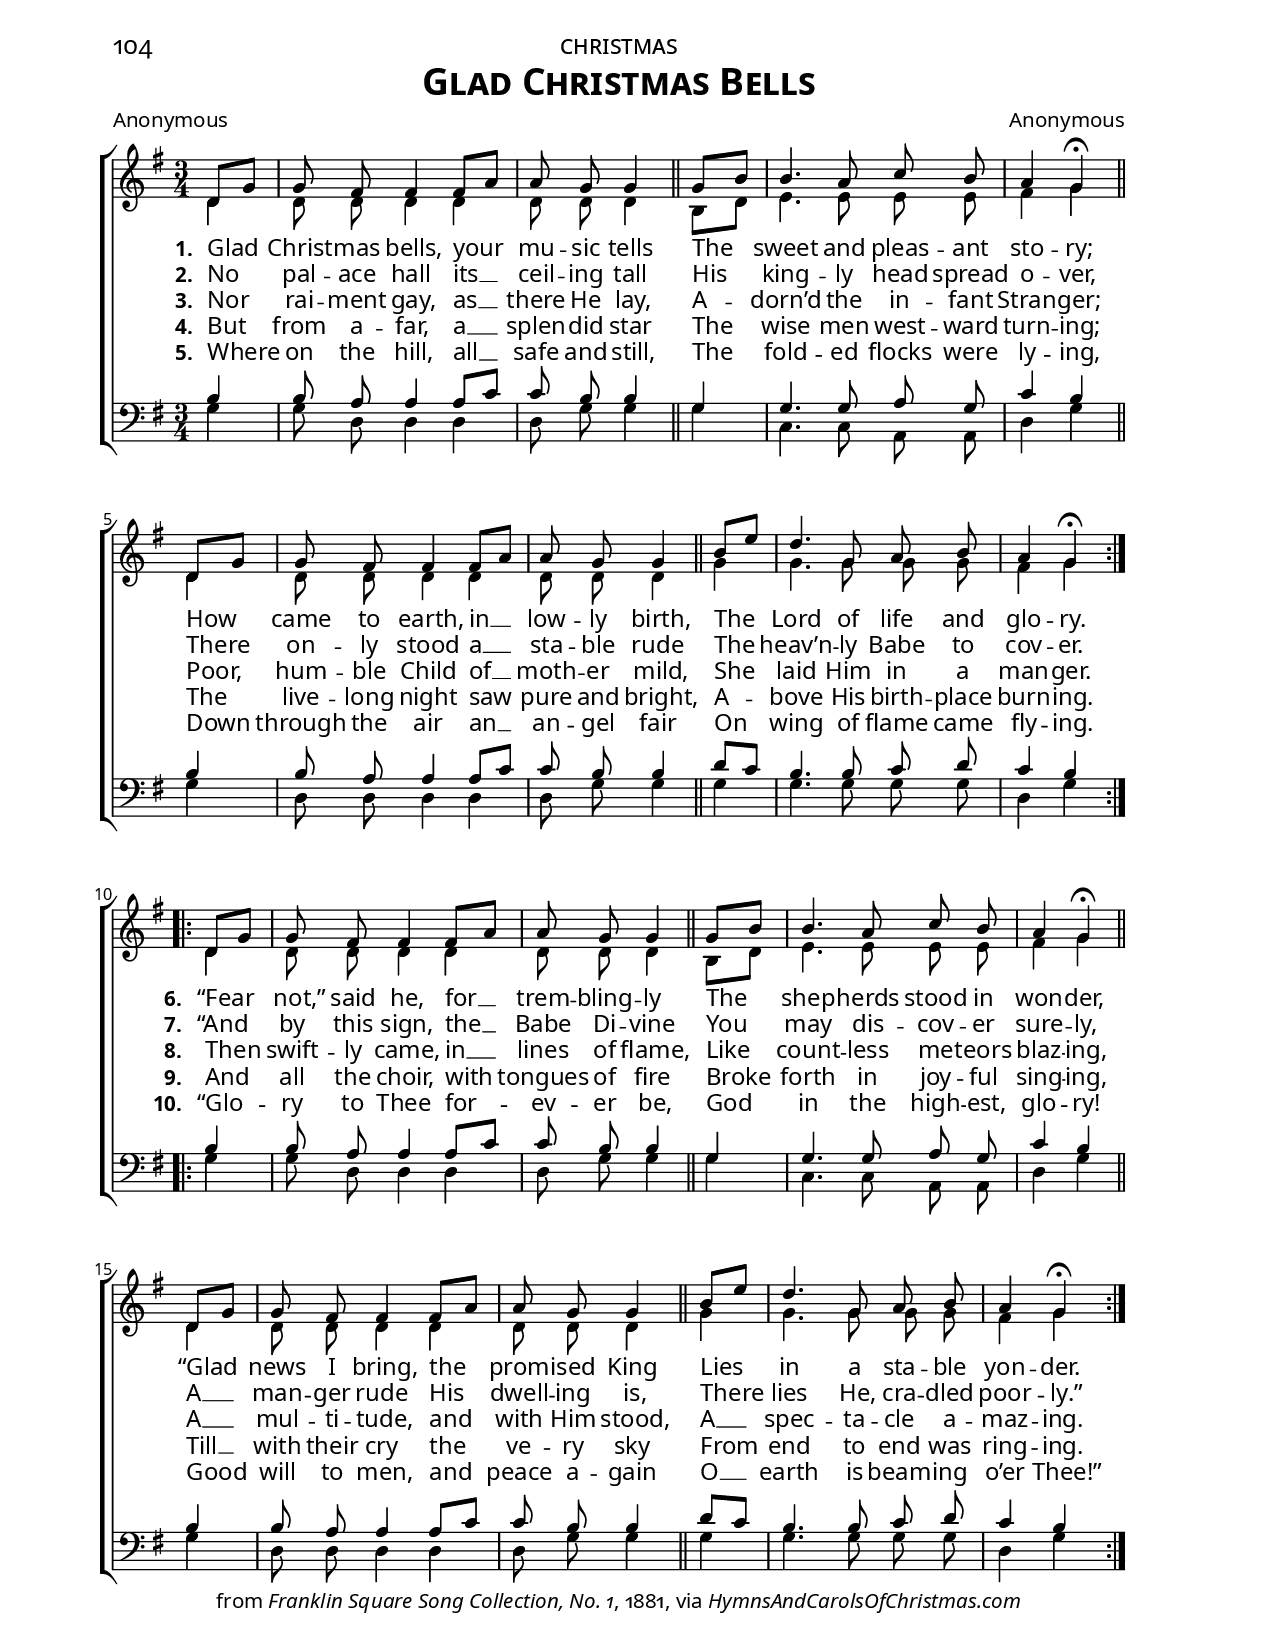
\version "2.14.2"
\include "util.ly"
\header {
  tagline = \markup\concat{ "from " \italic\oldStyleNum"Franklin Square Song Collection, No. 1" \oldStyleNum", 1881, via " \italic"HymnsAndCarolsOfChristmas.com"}
}
\paper {
  print-all-headers = ##t
  paper-height = 11\in
  paper-width = 8.5\in
  indent = 0\in
  %system-system-spacing = #'((basic-distance . 10) (padding . 0))
  %system-system-spacing =
  %  #'((basic-distance . 0)
  %     (minimum-distance . 0)
  %     (padding . -0.35)
  %     (stretchability . 100))
  ragged-last-bottom = ##f
  ragged-bottom = ##f
  two-sided = ##t
  inner-margin = 1\in
  outer-margin = 0.75\in
  top-margin = 0.26\in
  bottom-margin = 0.25\in
  first-page-number = #104
  print-first-page-number = ##t
  headerLine = \markup{\override #'(font-name . "Garamond Premier Pro") \smallCapsOldStyle"christmas"}
  oddHeaderMarkup = \markup\fill-line{
     \override #'(font-name . "Garamond Premier Pro")\abs-fontsize #12.5
     \combine 
        \fill-line{"" \on-the-fly #print-page-number-check-first
        \oldStylePageNum""
        }
        \fill-line{\headerLine}
  }
  evenHeaderMarkup = \markup {
     \override #'(font-name . "Garamond Premier Pro")\abs-fontsize #12.5
     \combine
        \on-the-fly #print-page-number-check-first
        \oldStylePageNum""
        \fill-line{\headerLine}
  }
}
#(set-global-staff-size 18) \paper{ #(define fonts (make-pango-font-tree "Garamond Premier Pro" "Garamond Premier Pro" "Garamond Premier Pro" (/ 18 20))) }
global = {
  \key g \major
  \time 3/4
  \autoBeamOff
  \override DynamicLineSpanner #'staff-padding = #0.0
  \override DynamicLineSpanner #'Y-extent = #'(-1 . 1)
}

sopMusic = \relative c' {
  \repeat volta 5 {
    \partial 4 d8[ g] |
    g8 fis fis4 fis8[ a] |
    a g g4 \bar"||" g8[ b] |
    b4. a8 c b |
    \partial 2 a4 g\fermata \bar"||"
    
    \partial 4 d8[ g] |
    g fis fis4 fis8[ a] |
    a g g4 \bar"||" b8[ e] |
    d4. g,8 a b |
    \partial 2 a4 g\fermata
  }
}
sopWords = \lyricmode {
  
}

altoMusic = \relative c' {
  d4 |
  d8 d d4 d |
  d8 d d4 b8[ d] |
  e4. e8 e e |
  fis4 g |
  
  d |
  d8 d d4 d |
  d8 d d4 g |
  g4. g8 g g |
  fis4 g
}
altoWords = \lyricmode {
  \dropLyricsIX
  \set stanza = #"1. "
  Glad Christ -- mas bells, your mu -- sic tells
    The sweet and pleas -- ant sto -- ry;
  How came to earth, in __ low -- ly birth,
    The Lord of life and glo -- ry.
    
  \set stanza = #"6. "
  “Fear not,” said he, for __ trem -- bling -- ly
    The shep -- herds stood in won -- der,
  “Glad news I bring, the prom -- ised King
    Lies in a sta -- ble yon -- der.
}
altoWordsII = \lyricmode {
  \dropLyricsIX
  \set stanza = #"2. "
  No pal -- ace hall its __ ceil -- ing tall
    His king -- ly head spread o -- ver,
  There on -- ly stood a __ sta -- ble rude
    The heav’n -- ly Babe to cov -- er.
  
  \set stanza = #"7. "
  “And by this sign, the __ Babe Di -- vine
    You may dis -- cov -- er sure -- ly,
  A __ man -- ger rude His dwell -- ing is,
    There lies He, cra -- dled poor -- ly.”
}
altoWordsIII = \lyricmode {
  \dropLyricsIX
  \set stanza = #"3. "
  Nor rai -- ment gay, as __ there He lay,
    A -- dorn’d the in -- fant Stran -- ger;
  Poor, hum -- ble Child of __ moth -- er mild,
    She laid Him in a man -- ger.
  
  \set stanza = #"8. "
  Then swift -- ly came, in __ lines of flame,
    Like count -- less me -- teors blaz -- ing,
  A __ mul -- ti -- tude, and with Him stood,
    A __ spec -- ta -- cle a -- maz -- ing.
}
altoWordsIV = \lyricmode {
  \dropLyricsIX
  \set stanza = #"4. "
  But from a -- far, a __ splen -- did star
    The wise men west -- ward turn -- ing;
  The live -- long night saw pure and bright,
    A -- bove His birth -- place burn -- ing.
  
  \set stanza = #"9. "
  And all the choir, with tongues of fire
    Broke forth in joy -- ful sing -- ing,
  Till __ with their cry the ve -- ry sky
    From end to end was ring -- ing.
}
altoWordsV = \lyricmode {
  \dropLyricsIX
  \set stanza = #"5. "
  Where on the hill, all __ safe and still,
    The fold -- ed flocks were ly -- ing,
  Down through the air an __ an -- gel fair
    On wing of flame came fly -- ing.
  
  \set stanza = #"10. "
  “Glo -- ry to Thee for -- ev -- er be,
    God in the high -- est, glo -- ry!
  Good will to men, and peace a -- gain
    O __ earth is beam -- ing o’er Thee!”
}
altoWordsVI = \lyricmode {
}
tenorMusic = \relative c' {
  b4 |
  b8 a a4 a8[ c] |
  c b b4 g |
  g4. g8 a g |
  c4 b |
  
  b |
  b8 a a4 a8[ c] |
  c b b4 d8[ c] |
  b4. b8 c d |
  c4 b
}
tenorWords = \lyricmode {

}

bassMusic = \relative c {
  g'4 |
  g8 d d4 d |
  d8 g g4 g |
  c,4. c8 a a |
  d4 g |
  
  g |
  d8 d d4 d |
  d8 g g4 g |
  g4. g8 g g |
  d4 g
}
bassWords = \lyricmode {

}

pianoRH = \relative c' {
  
}
pianoLH = \relative c' {
  
}

\score {
  <<
   \new ChoirStaff <<
%    \new Lyrics = sopranos \with { \override VerticalAxisGroup #'nonstaff-relatedstaff-spacing = #'((basic-distance . 1)) }
    \new Staff = women <<
      \new Voice = "sopranos" { \voiceOne << \global \repeat unfold2\sopMusic >> }
      \new Voice = "altos" { \voiceTwo << \global \repeat unfold2\altoMusic >> }
    >>
   \new Staff = men <<
      \clef bass
      \new Voice = "tenors" { \voiceOne << \global \repeat unfold2\tenorMusic >> }
      \new Voice = "basses" { \voiceTwo << \global \repeat unfold2\bassMusic >> }
    >>
    \new Lyrics \with { alignAboveContext = #"women" \override VerticalAxisGroup #'nonstaff-relatedstaff-spacing = #'((basic-distance . 1))} \lyricsto "sopranos" \sopWords
     \new Lyrics = "altosVI"  \with { alignBelowContext = #"women" \override VerticalAxisGroup #'nonstaff-relatedstaff-spacing = #'((basic-distance . 1))} \lyricsto "sopranos" \altoWordsVI
    \new Lyrics = "altosV"  \with { alignBelowContext = #"women" \override VerticalAxisGroup #'nonstaff-relatedstaff-spacing = #'((basic-distance . 1))} \lyricsto "sopranos" \altoWordsV
    \new Lyrics = "altosIV"  \with { alignBelowContext = #"women" \override VerticalAxisGroup #'nonstaff-relatedstaff-spacing = #'((basic-distance . 1))} \lyricsto "sopranos" \altoWordsIV
    \new Lyrics = "altosIII"  \with { alignBelowContext = #"women" \override VerticalAxisGroup #'nonstaff-relatedstaff-spacing = #'((basic-distance . 1))} \lyricsto "sopranos" \altoWordsIII
    \new Lyrics = "altosII"  \with { alignBelowContext = #"women" \override VerticalAxisGroup #'nonstaff-relatedstaff-spacing = #'((basic-distance . 1))} \lyricsto "sopranos" \altoWordsII
    \new Lyrics = "altos"  \with { alignBelowContext = #"women" \override VerticalAxisGroup #'nonstaff-relatedstaff-spacing = #'((padding . -0.5)) } \lyricsto "sopranos" \altoWords
    \new Lyrics \with { alignAboveContext = #"men" \override VerticalAxisGroup #'nonstaff-relatedstaff-spacing = #'((basic-distance . 1)) } \lyricsto "tenors" \tenorWords
    \new Lyrics \with { alignBelowContext = #"men" \override VerticalAxisGroup #'nonstaff-relatedstaff-spacing = #'((basic-distance . 1)) } \lyricsto "basses" \bassWords
  >>
%    \new PianoStaff << \new Staff { \new Voice { \pianoRH } } \new Staff { \clef "bass" \pianoLH } >>
  >>
  \layout {
  \context {
    \Lyrics
    \override LyricText #'font-size = #1.3
  }
    \context {
      \Score
      %\override SpacingSpanner #'base-shortest-duration = #(ly:make-moment 1 8)
      %\override SpacingSpanner #'common-shortest-duration = #(ly:make-moment 1 4)
    }
    \context {
      % Remove all empty staves
      % \Staff \RemoveEmptyStaves \override VerticalAxisGroup #'remove-first = ##t
    }
    \context {
      \Lyrics
      \override LyricText #'X-offset = #center-on-word
    }
  }
  \header {
    title = \markup{\override #'(font-name . "Garamond Premier Pro Semibold"){ \abs-fontsize #18 \smallCapsOldStyle"Glad Christmas Bells"}}
    poet = \markup\oldStyleNum"Anonymous"
    composer = \markup\oldStyleNum"Anonymous"
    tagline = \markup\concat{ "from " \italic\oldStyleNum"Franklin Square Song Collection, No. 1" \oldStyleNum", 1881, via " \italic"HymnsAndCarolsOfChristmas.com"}
  }
}

